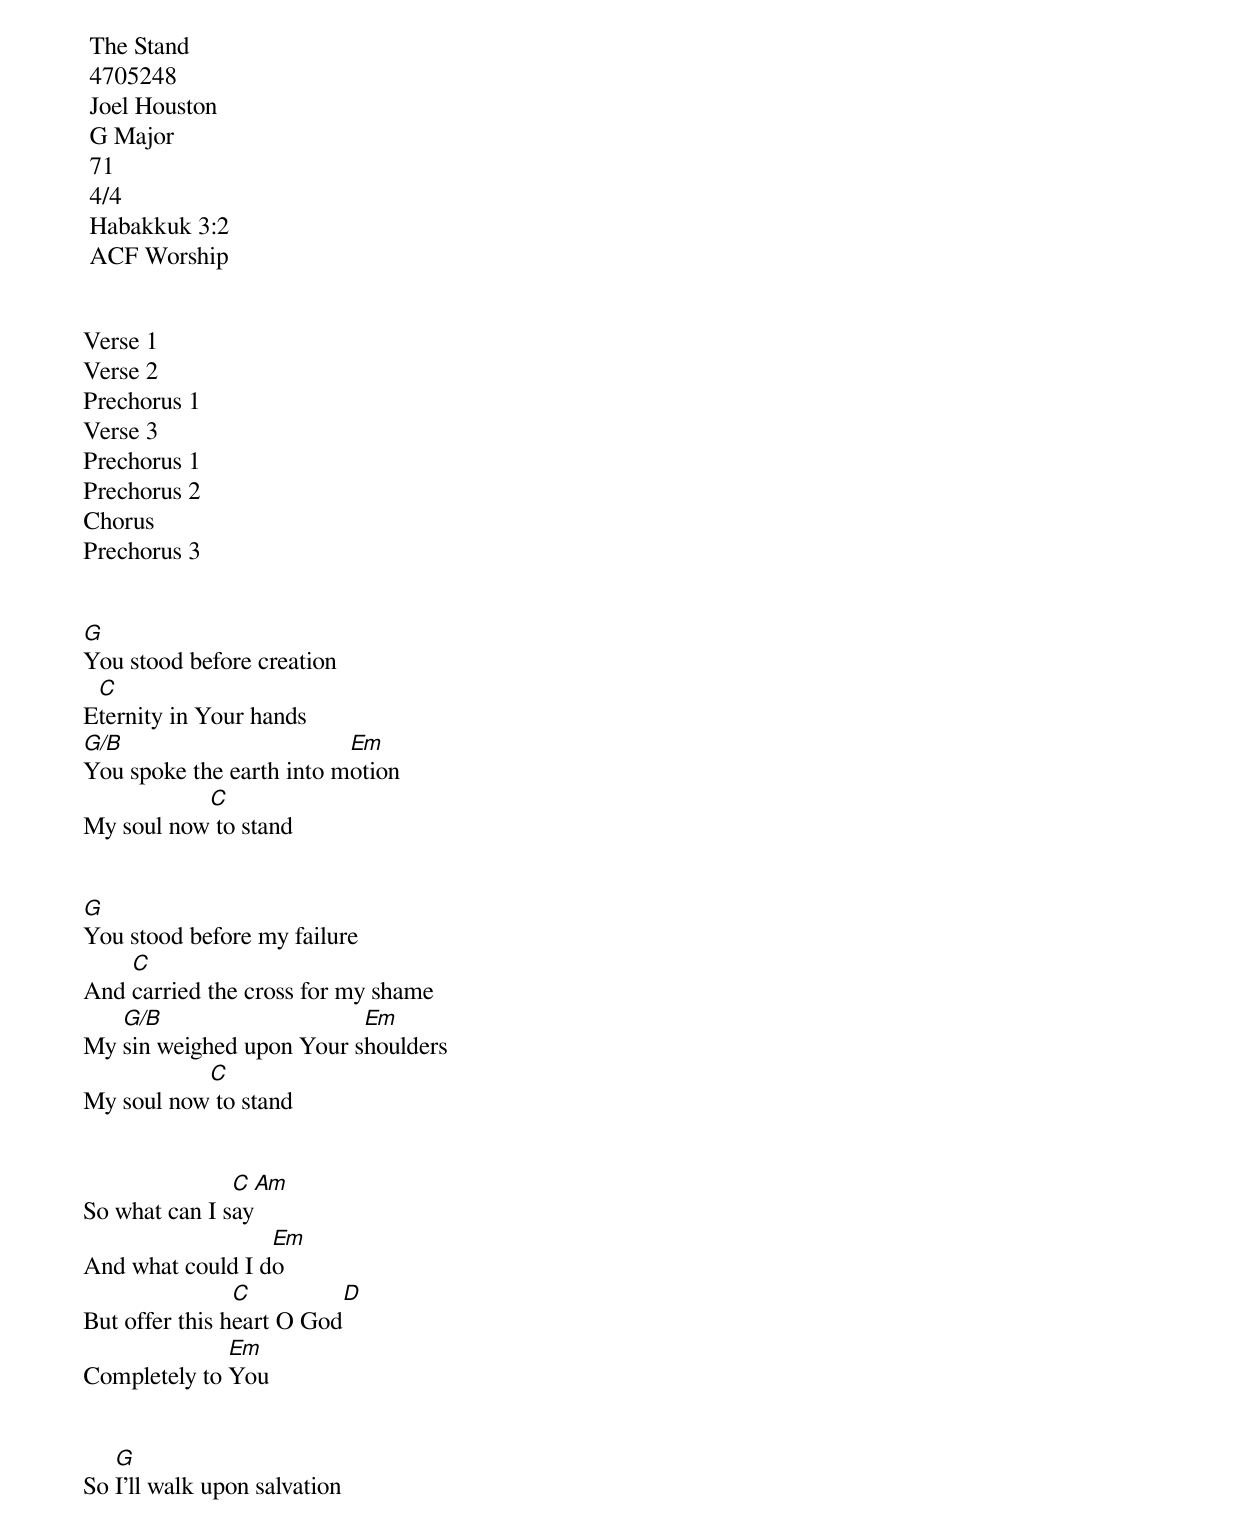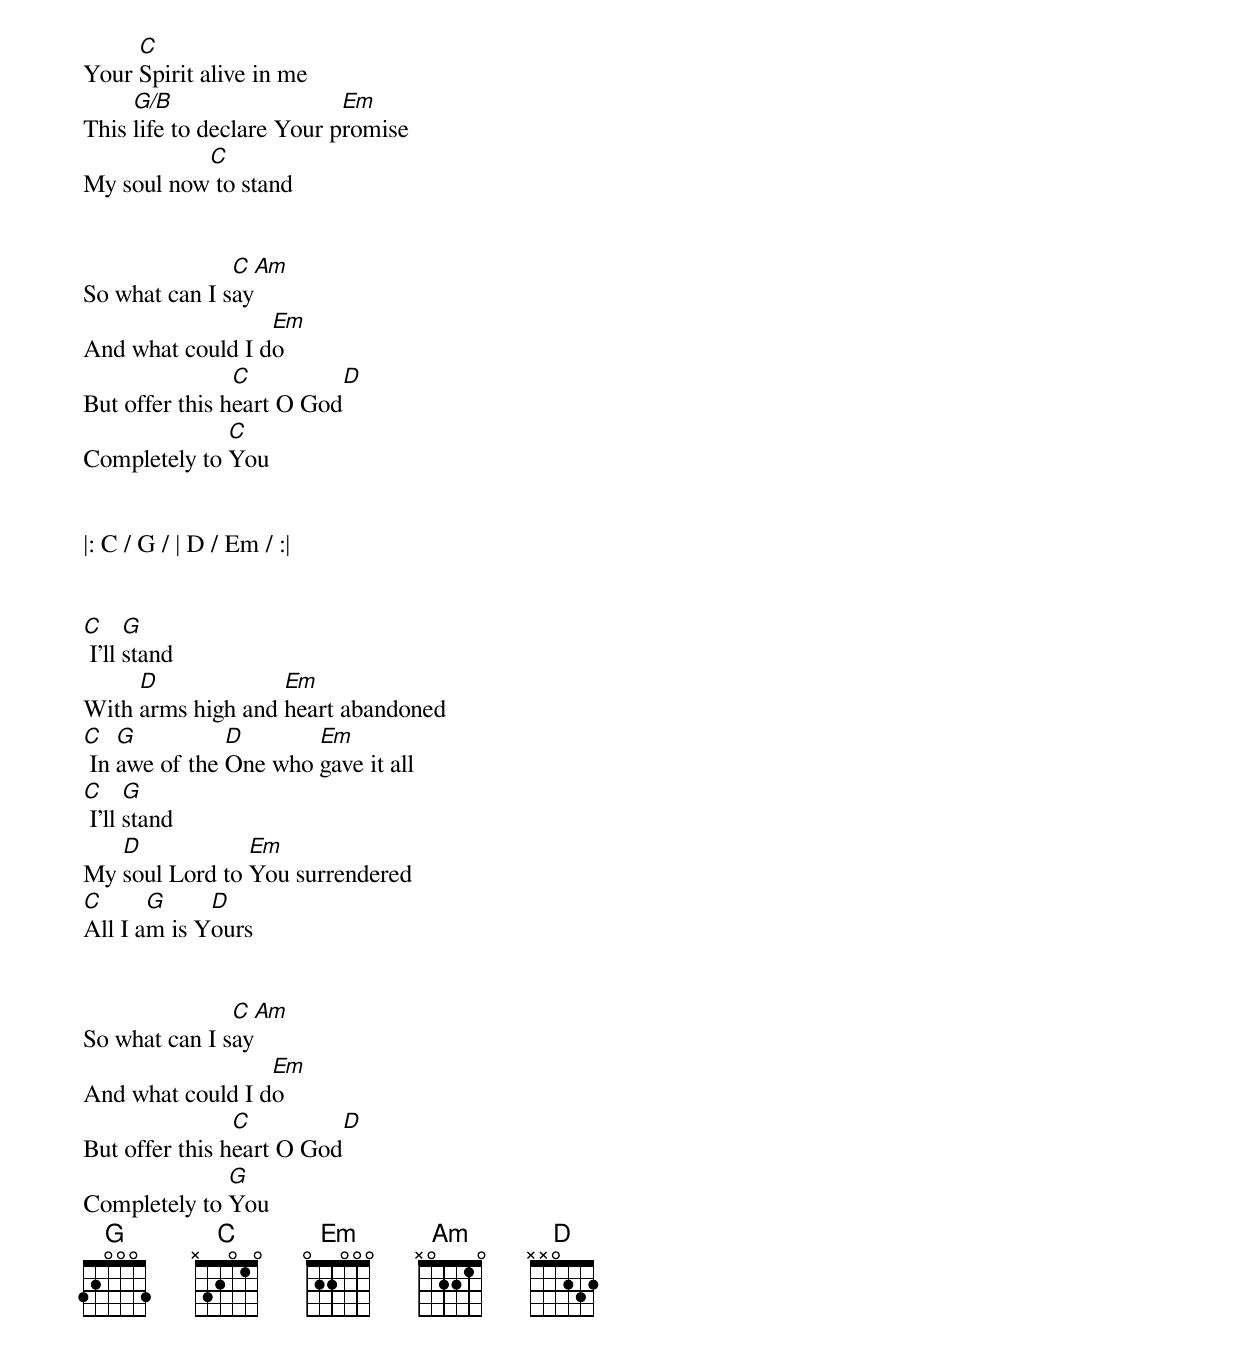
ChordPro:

<song> The Stand
<ccli> 4705248
<composer> Joel Houston
<key> G Major
<bpm> 71
<signature> 4/4
<verse> Habakkuk 3:2
<arranger> ACF Worship

<order>
Verse 1
Verse 2
Prechorus 1
Verse 3
Prechorus 1
Prechorus 2
Chorus
Prechorus 3

<Verse 1>
[G]You stood before creation
E[C]ternity in Your hands
[G/B]You spoke the earth into m[Em]otion
My soul now[C] to stand

<Verse 2>
[G]You stood before my failure
And [C]carried the cross for my shame
My [G/B]sin weighed upon Your s[Em]houlders
My soul now[C] to stand

<Prechorus 1>
So what can I s[C]ay[Am]
And what could I d[Em]o
But offer this h[C]eart O God[D]
Completely to [Em]You

<Verse 3>
So [G]I'll walk upon salvation
Your [C]Spirit alive in me
This [G/B]life to declare Your p[Em]romise
My soul now[C] to stand

<Prechorus 2>
So what can I s[C]ay[Am]
And what could I d[Em]o
But offer this h[C]eart O God[D]
Completely to [C]You

<Break>
|: C / G / | D / Em / :|

<Chorus>
[C] I'll [G]stand
With [D]arms high and [Em]heart abandoned
[C] In [G]awe of the [D]One who [Em]gave it all
[C] I'll [G]stand
My [D]soul Lord to [Em]You surrendered
[C]All I a[G]m is Y[D]ours

<Prechorus 3>
So what can I s[C]ay[Am]
And what could I d[Em]o
But offer this h[C]eart O God[D]
Completely to [G]You
